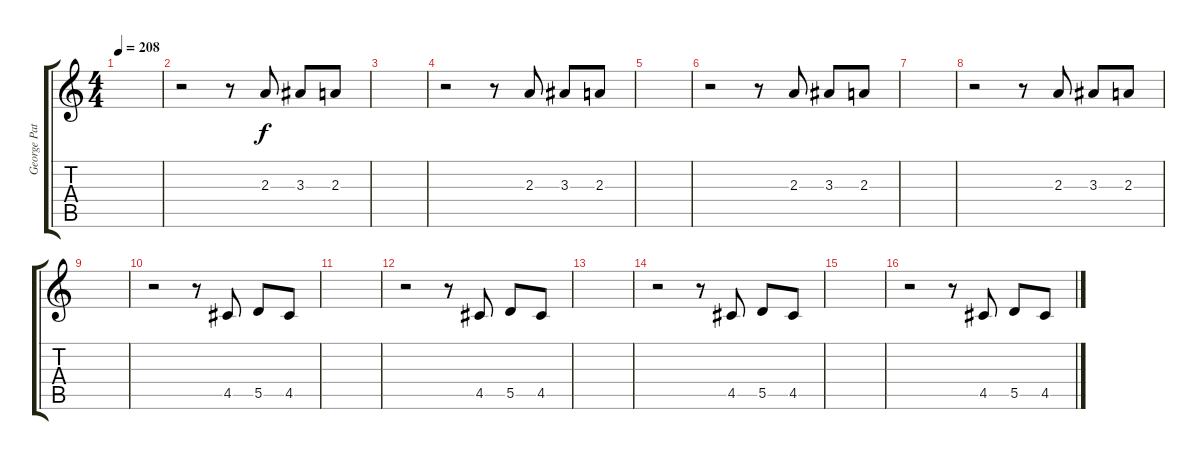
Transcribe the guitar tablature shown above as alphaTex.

\track ("George Patas" "George Pat") {instrument distortionguitar}
\staff {score tabs}
\tuning (E4 B3 G3 D3 A2 E2) {hide}
\ts (4 4)
\tempo 208
\clef g2
\ks c
|
r.2 r.8 2.3.8 3.3.8 2.3.8 |
|
r.2 r.8 2.3.8 3.3.8 2.3.8 |
|
r.2 r.8 2.3.8 3.3.8 2.3.8 |
|
r.2 r.8 2.3.8 3.3.8 2.3.8 |
|
r.2 r.8 4.5.8 5.5.8 4.5.8 |
|
r.2 r.8 4.5.8 5.5.8 4.5.8 |
|
r.2 r.8 4.5.8 5.5.8 4.5.8 |
|
r.2 r.8 4.5.8 5.5.8 4.5.8
